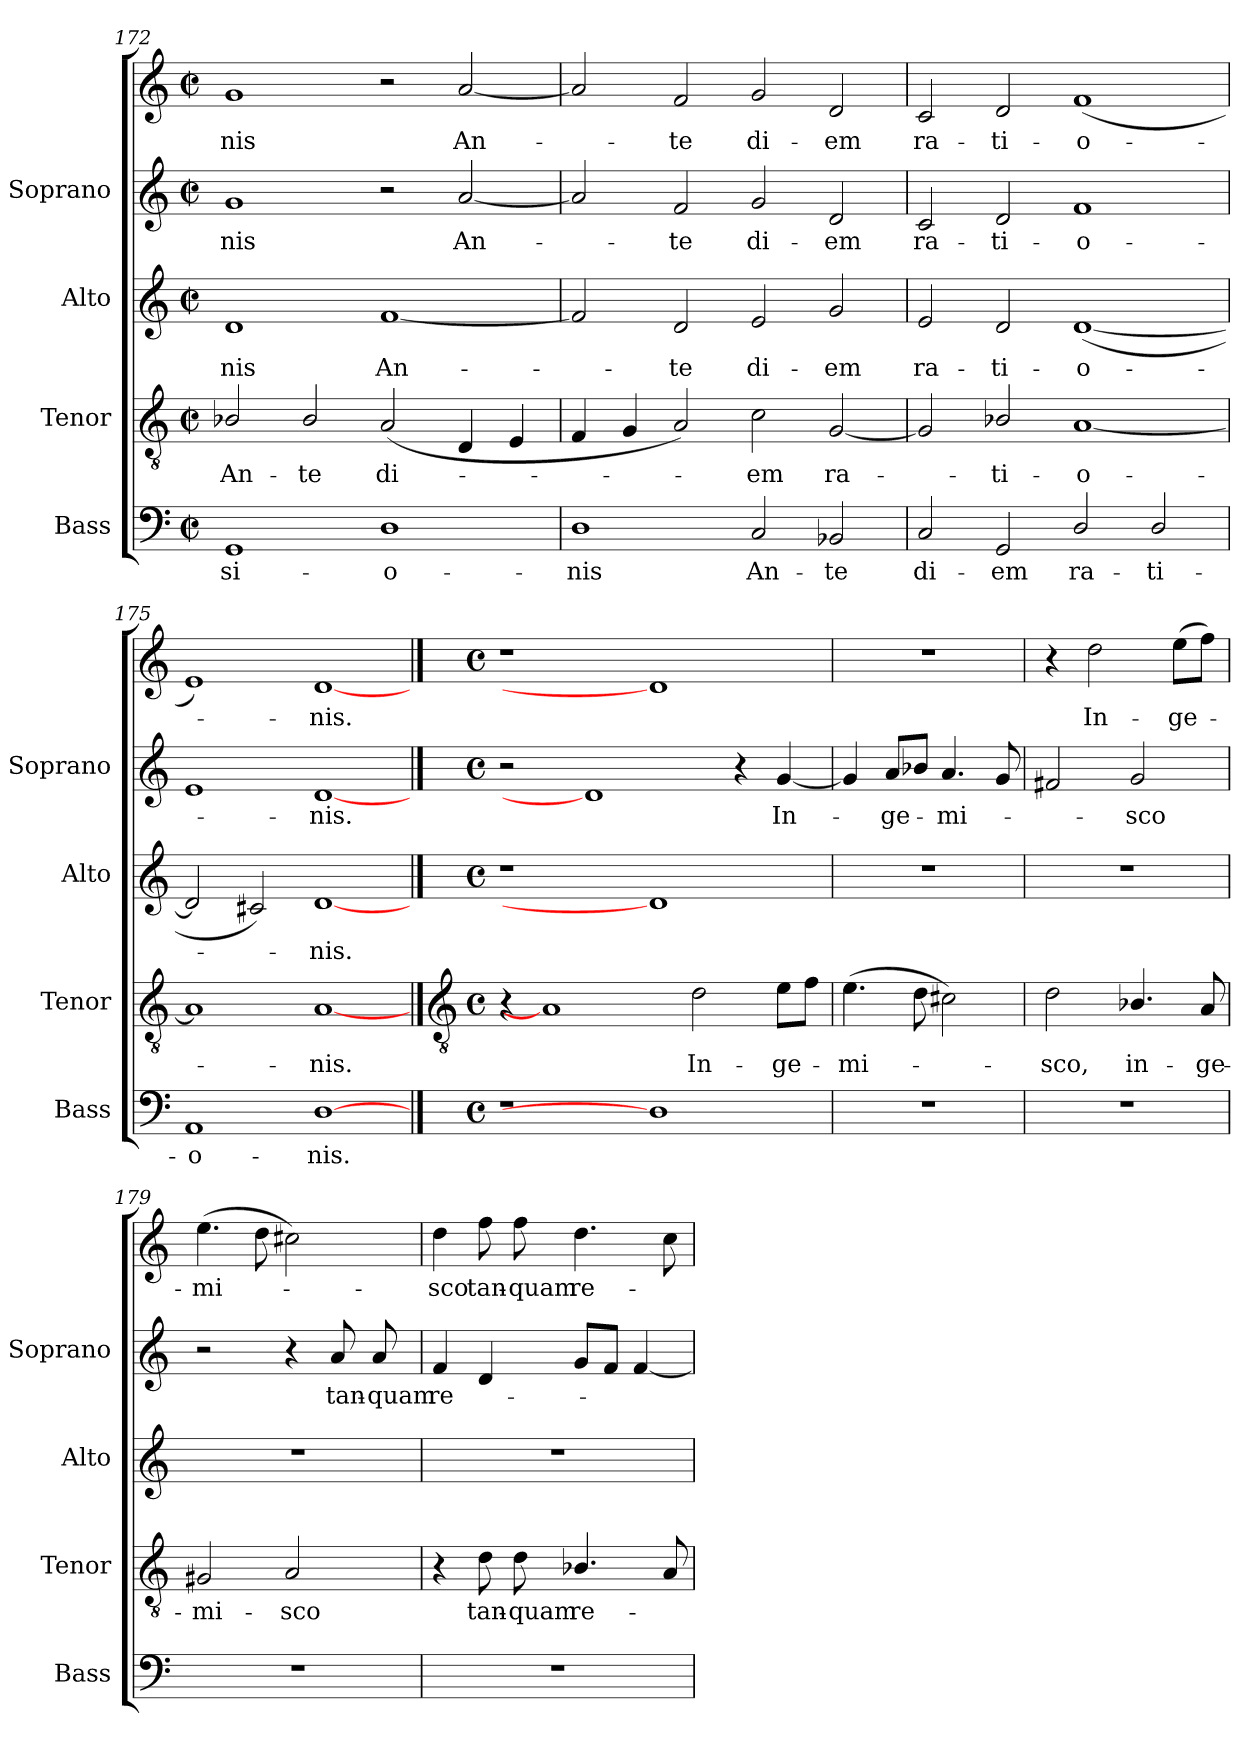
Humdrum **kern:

**kern	**text	**kern	**text	**kern	**text	**kern	**text	**kern	**text
*part4	*part4	*part3	*part3	*part2	*part2	*part1	*part1	*part1	*part1
*staff5	*staff5	*staff4	*staff4	*staff3	*staff3	*staff2	*staff2	*staff1	*staff1
*I"Bass	*	*I"Tenor	*	*I"Alto	*	*I"Soprano	*	*	*
*I'Bass	*	*I'Tenor	*	*I'Alto	*	*I'Soprano	*	*	*
*clefF4	*	*clefGv2	*	*clefG2	*	*clefG2	*	*clefG2	*
*k[]	*	*k[]	*	*k[]	*	*k[]	*	*k[]	*
*C:	*	*C:	*	*C:	*	*C:	*	*C:	*
*M4/2	*	*M4/2	*	*M4/2	*	*M4/2	*	*M4/2	*
*met(c|)	*	*met(c|)	*	*met(c|)	*	*met(c|)	*	*met(c|)	*
=172	=172	=172	=172	=172	=172	=172	=172	=172	=172
!	!LO:LY:b	!	!LO:LY:b	!	!LO:LY:b	!	!LO:LY:b	!	!LO:LY:b
1GG	-si-	2B-X/	An-	1d	nis	1g	-nis	1g	-nis
!	!	!	!LO:LY:b	!	!	!	!	!	!
.	.	2B-/	-te	.	.	.	.	.	.
!	!LO:LY:b	!	!LO:LY:b	!	!LO:LY:b	!	!	!	!
1D	-o-	(<2A	di-	[1f	An-	2r	.	2r	.
!	!	!	!	!	!	!	!LO:LY:b	!	!LO:LY:b
.	.	4D	.	.	.	[2a	An-	[2a	An-
.	.	4E	.	.	.	.	.	.	.
=173	=173	=173	=173	=173	=173	=173	=173	=173	=173
!	!LO:LY:b	!	!	!	!	!	!	!	!
1D	-nis	4F	.	2f]	.	2a]	.	2a]	.
.	.	4G	.	.	.	.	.	.	.
!	!	!	!	!	!LO:LY:b	!	!LO:LY:b	!	!LO:LY:b
.	.	2A)	.	2d	te	2f	te	2f	te
!	!LO:LY:b	!	!LO:LY:b	!	!LO:LY:b	!	!LO:LY:b	!	!LO:LY:b
2C	An-	2c	em	2e	di-	2g	di-	2g	di-
!	!LO:LY:b	!	!LO:LY:b	!	!LO:LY:b	!	!LO:LY:b	!	!LO:LY:b
2BB-X	-te	[2G	ra-	2g	-em	2d	-em	2d	-em
=174	=174	=174	=174	=174	=174	=174	=174	=174	=174
!	!LO:LY:b	!	!	!	!LO:LY:b	!	!LO:LY:b	!	!LO:LY:b
2C	di-	2G]	.	2e	ra-	2c	ra-	2c	ra-
!	!LO:LY:b	!	!LO:LY:b	!	!LO:LY:b	!	!LO:LY:b	!	!LO:LY:b
2GG	-em	2B-X/	ti-	2d	-ti-	2d	-ti-	2d	-ti-
!	!LO:LY:b	!	!LO:LY:b	!	!LO:LY:b	!	!LO:LY:b	!	!LO:LY:b
2D/	ra-	[1A	-o-	(<[1d	-o-	1f	-o-	(<1f	-o-
!	!LO:LY:b	!	!	!	!	!	!	!	!
2D/	-ti-	.	.	.	.	.	.	.	.
=175	=175	=175	=175	=175	=175	=175	=175	=175	=175
!	!LO:LY:b	!	!	!	!	!	!	!	!
1AA	-o-	1A]	.	2d]	.	1e	.	1e)	.
.	.	.	.	2c#X)	.	.	.	.	.
!	!LO:LY:b	!	!LO:LY:b	!	!LO:LY:b	!	!LO:LY:b	!	!LO:LY:b
[1D	-nis.	[1A	nis.	[1d	nis.	[1d	nis.	[1d	nis.
!!LO:LB:g=z
==176	==176	==176	==176	==176	==176	==176	==176	==176	==176
*	*	*clefGv2	*	*	*	*	*	*	*
*	*	*	*	*	*	*k[]	*	*k[]	*
*	*	*	*	*	*	*C:	*	*C:	*
*M4/4	*	*M4/4	*	*M4/4	*	*M4/4	*	*M4/4	*
*met(c)	*	*met(c)	*	*met(c)	*	*met(c)	*	*met(c)	*
1r	.	4r	.	1r	.	2r	.	1r	.
.	.	1A]	.	.	.	.	.	.	.
.	.	.	.	.	.	1d]	.	.	.
1D]	.	.	.	1d]	.	.	.	1d]	.
!	!	!	!LO:LY:b	!	!	!	!	!	!
.	.	2d	In-	.	.	.	.	.	.
.	.	.	.	.	.	4r	.	.	.
!	!	!	!LO:LY:b	!	!	!	!LO:LY:b	!	!
.	.	8eL	-ge-	.	.	[4g	In-	.	.
.	.	8fJ	.	.	.	.	.	.	.
=177	=177	=177	=177	=177	=177	=177	=177	=177	=177
!	!	!	!LO:LY:b	!	!	!	!	!	!
1r	.	(>4.e	mi-	1r	.	4g]	.	1r	.
!	!	!	!	!	!	!	!LO:LY:b	!	!
.	.	.	.	.	.	8aL	ge-	.	.
.	.	8d	.	.	.	8b-XJ	.	.	.
!	!	!	!	!	!	!	!LO:LY:b	!	!
.	.	2c#X)	.	.	.	4.a	mi-	.	.
.	.	.	.	.	.	8g	.	.	.
=178	=178	=178	=178	=178	=178	=178	=178	=178	=178
!	!	!	!LO:LY:b	!	!	!	!	!	!
1r	.	2d	sco,	1r	.	2f#X	.	4r	.
!	!	!	!	!	!	!	!	!	!LO:LY:b
.	.	.	.	.	.	.	.	2dd	In-
!	!	!	!LO:LY:b	!	!	!	!LO:LY:b	!	!
.	.	4.B-X/	in-	.	.	2g	sco	.	.
!	!	!	!	!	!	!	!	!	!LO:LY:b
.	.	.	.	.	.	.	.	(>8eeL	-ge-
!	!	!	!LO:LY:b	!	!	!	!	!	!
.	.	8A	-ge-	.	.	.	.	8ffJ)	.
=179	=179	=179	=179	=179	=179	=179	=179	=179	=179
!	!	!	!LO:LY:b	!	!	!	!	!	!LO:LY:b
1r	.	2G#X	-mi-	1r	.	2r	.	(>4.ee	mi-
.	.	.	.	.	.	.	.	8dd	.
!	!	!	!LO:LY:b	!	!	!	!	!	!
.	.	2A	-sco	.	.	4r	.	2cc#X)	.
!	!	!	!	!	!	!	!LO:LY:b	!	!
.	.	.	.	.	.	8a	tan-	.	.
!	!	!	!	!	!	!	!LO:LY:b	!	!
.	.	.	.	.	.	8a	-quam	.	.
=180	=180	=180	=180	=180	=180	=180	=180	=180	=180
!	!	!	!	!	!	!	!LO:LY:b	!	!LO:LY:b
1r	.	4r	.	1r	.	4f	re-	4dd	sco
!	!	!	!LO:LY:b	!	!	!	!	!	!LO:LY:b
.	.	8d	tan-	.	.	4d	.	8ff	tan-
!	!	!	!LO:LY:b	!	!	!	!	!	!LO:LY:b
.	.	8d	-quam	.	.	.	.	8ff	-quam
!	!	!	!LO:LY:b	!	!	!	!	!	!LO:LY:b
.	.	4.B-X/	re-	.	.	8gL	.	4.dd	re-
.	.	.	.	.	.	8fJ	.	.	.
.	.	.	.	.	.	[4f	.	.	.
.	.	8A	.	.	.	.	.	8cc	.
=	=	=	=	=	=	=	=	=	=
*-	*-	*-	*-	*-	*-	*-	*-	*-	*-
